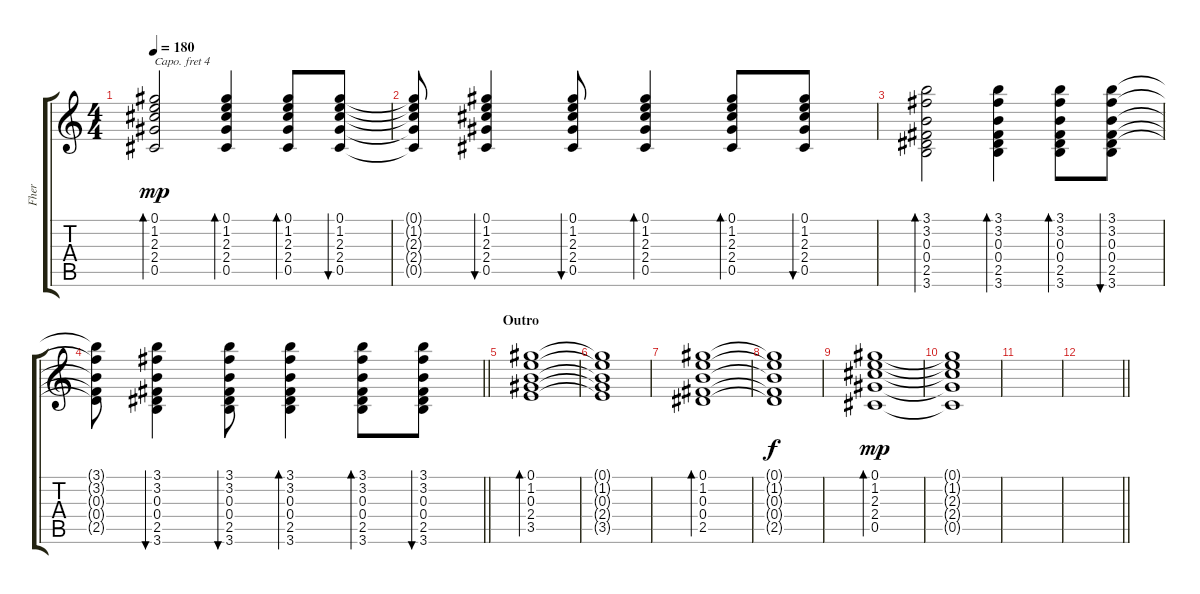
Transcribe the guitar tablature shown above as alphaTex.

\track ("Fher" "Fher") {instrument acousticguitarsteel}
\staff {score tabs}
\capo 4
\tuning (E4 B3 G3 D3 A2 E2) {hide}
\ts (4 4)
\tempo 180
\clef g2
\ks c
(0.1 1.2 2.3 2.4 0.5).2{bd 60 dy mp} (0.1 1.2 2.3 2.4 0.5).4{bd 60} (0.1 1.2 2.3 2.4 0.5).8{bd 60} (0.1 1.2 2.3 2.4 0.5).8{bu 60} |
(0.1{t} 1.2{t} 2.3{t} 2.4{t} 0.5{t}).8 (0.1 1.2 2.3 2.4 0.5).4{bu 60} (0.1 1.2 2.3 2.4 0.5).8{bu 60} (0.1 1.2 2.3 2.4 0.5).4{bd 60} (0.1 1.2 2.3 2.4 0.5).8{bd 60} (0.1 1.2 2.3 2.4 0.5).8{bu 60} |
(3.1 3.2 0.3 0.4 2.5 3.6).2{bd 60} (3.1 3.2 0.3 0.4 2.5 3.6).4{bd 60} (3.1 3.2 0.3 0.4 2.5 3.6).8{bd 60} (3.1 3.2 0.3 0.4 2.5 3.6).8{bu 60} |
\barLineRight lightlight
(3.1{t} 3.2{t} 0.3{t} 0.4{t} 2.5{t}).8 (3.1 3.2 0.3 0.4 2.5 3.6).4{bu 60} (3.1 3.2 0.3 0.4 2.5 3.6).8{bu 60} (3.1 3.2 0.3 0.4 2.5 3.6).4{bd 60} (3.1 3.2 0.3 0.4 2.5 3.6).8{bd 60} (3.1 3.2 0.3 0.4 2.5 3.6).8{bu 60} |
\section ("" "Outro")
(0.1 1.2 0.3 2.4 3.5).1{bd 480} |
(0.1{t} 1.2{t} 0.3{t} 2.4{t} 3.5{t}).1 |
(0.1 1.2 0.3 0.4 2.5).1{bd 480} |
(0.1{t} 1.2{t} 0.3{t} 0.4{t} 2.5{t}).1{dy f} |
(0.1 1.2 2.3 2.4 0.5).1{bd 480 dy mp} |
(0.1{t} 1.2{t} 2.3{t} 2.4{t} 0.5{t}).1 |
|
\barLineRight lightlight
